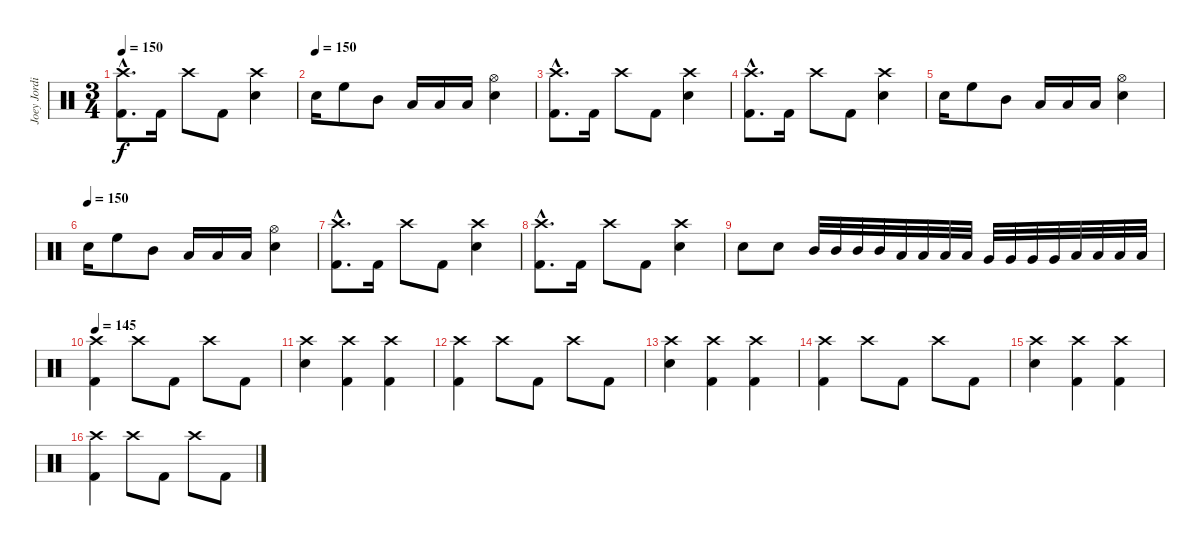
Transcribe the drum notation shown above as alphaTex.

\track ("Joey Jordison" "Joey Jordi") {instrument percussion}
\staff {score}
\articulation defaults
\ts (3 4)
\tempo 150
\clef neutral
\ks c
("Crash high (hit)"{hac} "Kick (hit) 2"{hac}).8{d dy f} "Kick (hit) 2".16 "Crash high (hit)".8 "Kick (hit) 2".8 ("Crash high (hit)" "Electric Snare (hit)").4 |
\tempo (150)
"Electric Snare (hit)".16 "High Floor Tom (hit)".8 "Mid Tom (hit)".8 "Low Tom (hit)".16 "Low Tom (hit)".16 "Low Tom (hit)".16 ("Hi-Hat (open)" "Electric Snare (hit)").4 |
("Crash high (hit)"{hac} "Kick (hit) 2"{hac}).8{d} "Kick (hit) 2".16 "Crash high (hit)".8 "Kick (hit) 2".8 ("Crash high (hit)" "Electric Snare (hit)").4 |
("Crash high (hit)"{hac} "Kick (hit) 2"{hac}).8{d} "Kick (hit) 2".16 "Crash high (hit)".8 "Kick (hit) 2".8 ("Crash high (hit)" "Electric Snare (hit)").4 |
"Electric Snare (hit)".16 "High Floor Tom (hit)".8 "Mid Tom (hit)".8 "Low Tom (hit)".16 "Low Tom (hit)".16 "Low Tom (hit)".16 ("Hi-Hat (open)" "Electric Snare (hit)").4 |
\tempo (150)
"Electric Snare (hit)".16 "High Floor Tom (hit)".8 "Mid Tom (hit)".8 "Low Tom (hit)".16 "Low Tom (hit)".16 "Low Tom (hit)".16 ("Hi-Hat (open)" "Electric Snare (hit)").4 |
("Crash high (hit)"{hac} "Kick (hit) 2"{hac}).8{d} "Kick (hit) 2".16 "Crash high (hit)".8 "Kick (hit) 2".8 ("Crash high (hit)" "Electric Snare (hit)").4 |
("Crash high (hit)"{hac} "Kick (hit) 2"{hac}).8{d} "Kick (hit) 2".16 "Crash high (hit)".8 "Kick (hit) 2".8 ("Crash high (hit)" "Electric Snare (hit)").4 |
"Electric Snare (hit)".8 "Electric Snare (hit)".8 "Mid Tom (hit)".32 "Mid Tom (hit)".32 "Mid Tom (hit)".32 "Mid Tom (hit)".32 "Low Tom (hit)".32 "Low Tom (hit)".32 "Low Tom (hit)".32 "Low Tom (hit)".32 "Very Low Tom (hit)".32 "Very Low Tom (hit)".32 "Very Low Tom (hit)".32 "Very Low Tom (hit)".32 "Low Floor Tom (hit)".32 "Low Floor Tom (hit)".32 "Low Floor Tom (hit)".32 "Low Floor Tom (hit)".32 |
\tempo 145
("Crash high (hit)" "Kick (hit) 2").4 "Crash high (hit)".8 "Kick (hit) 2".8 "Crash high (hit)".8 "Kick (hit) 2".8 |
("Crash high (hit)" "Electric Snare (hit)").4 ("Crash high (hit)" "Kick (hit) 2").4 ("Crash high (hit)" "Kick (hit) 2").4 |
("Crash high (hit)" "Kick (hit) 2").4 "Crash high (hit)".8 "Kick (hit) 2".8 "Crash high (hit)".8 "Kick (hit) 2".8 |
("Crash high (hit)" "Electric Snare (hit)").4 ("Crash high (hit)" "Kick (hit) 2").4 ("Crash high (hit)" "Kick (hit) 2").4 |
("Crash high (hit)" "Kick (hit) 2").4 "Crash high (hit)".8 "Kick (hit) 2".8 "Crash high (hit)".8 "Kick (hit) 2".8 |
("Crash high (hit)" "Electric Snare (hit)").4 ("Crash high (hit)" "Kick (hit) 2").4 ("Crash high (hit)" "Kick (hit) 2").4 |
("Crash high (hit)" "Kick (hit) 2").4 "Crash high (hit)".8 "Kick (hit) 2".8 "Crash high (hit)".8 "Kick (hit) 2".8
